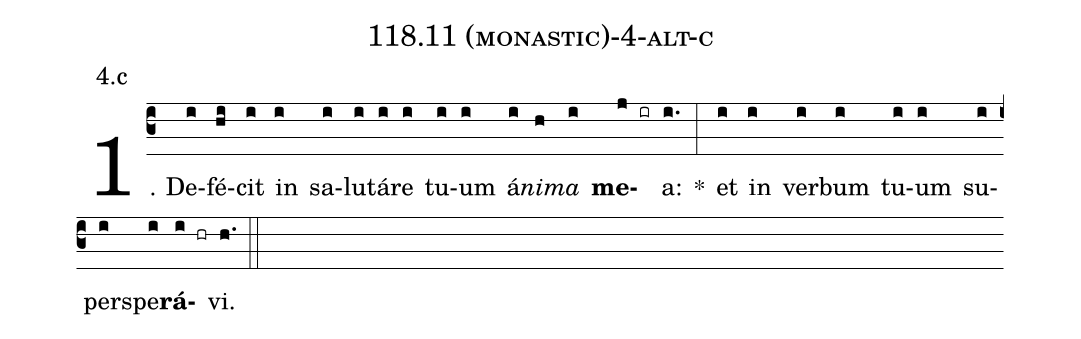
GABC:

name: 118.11 (monastic)-4-alt-c;
annotation: 4.c;
%%
(c3)1. De(i)fé(hi)cit(i) in(i) sa(i)lu(i)tá(i)re(i) tu(i)um(i) á(i)<i>ni</i>(h)<i>ma</i>(i) <b>me</b>(j ir)a:(i.) *(:) et(i) in(i) ver(i)bum(i) tu(i)um(i) su(i)per(i)spe(i)<b>rá</b>(i hr)vi.(h.) (::)
